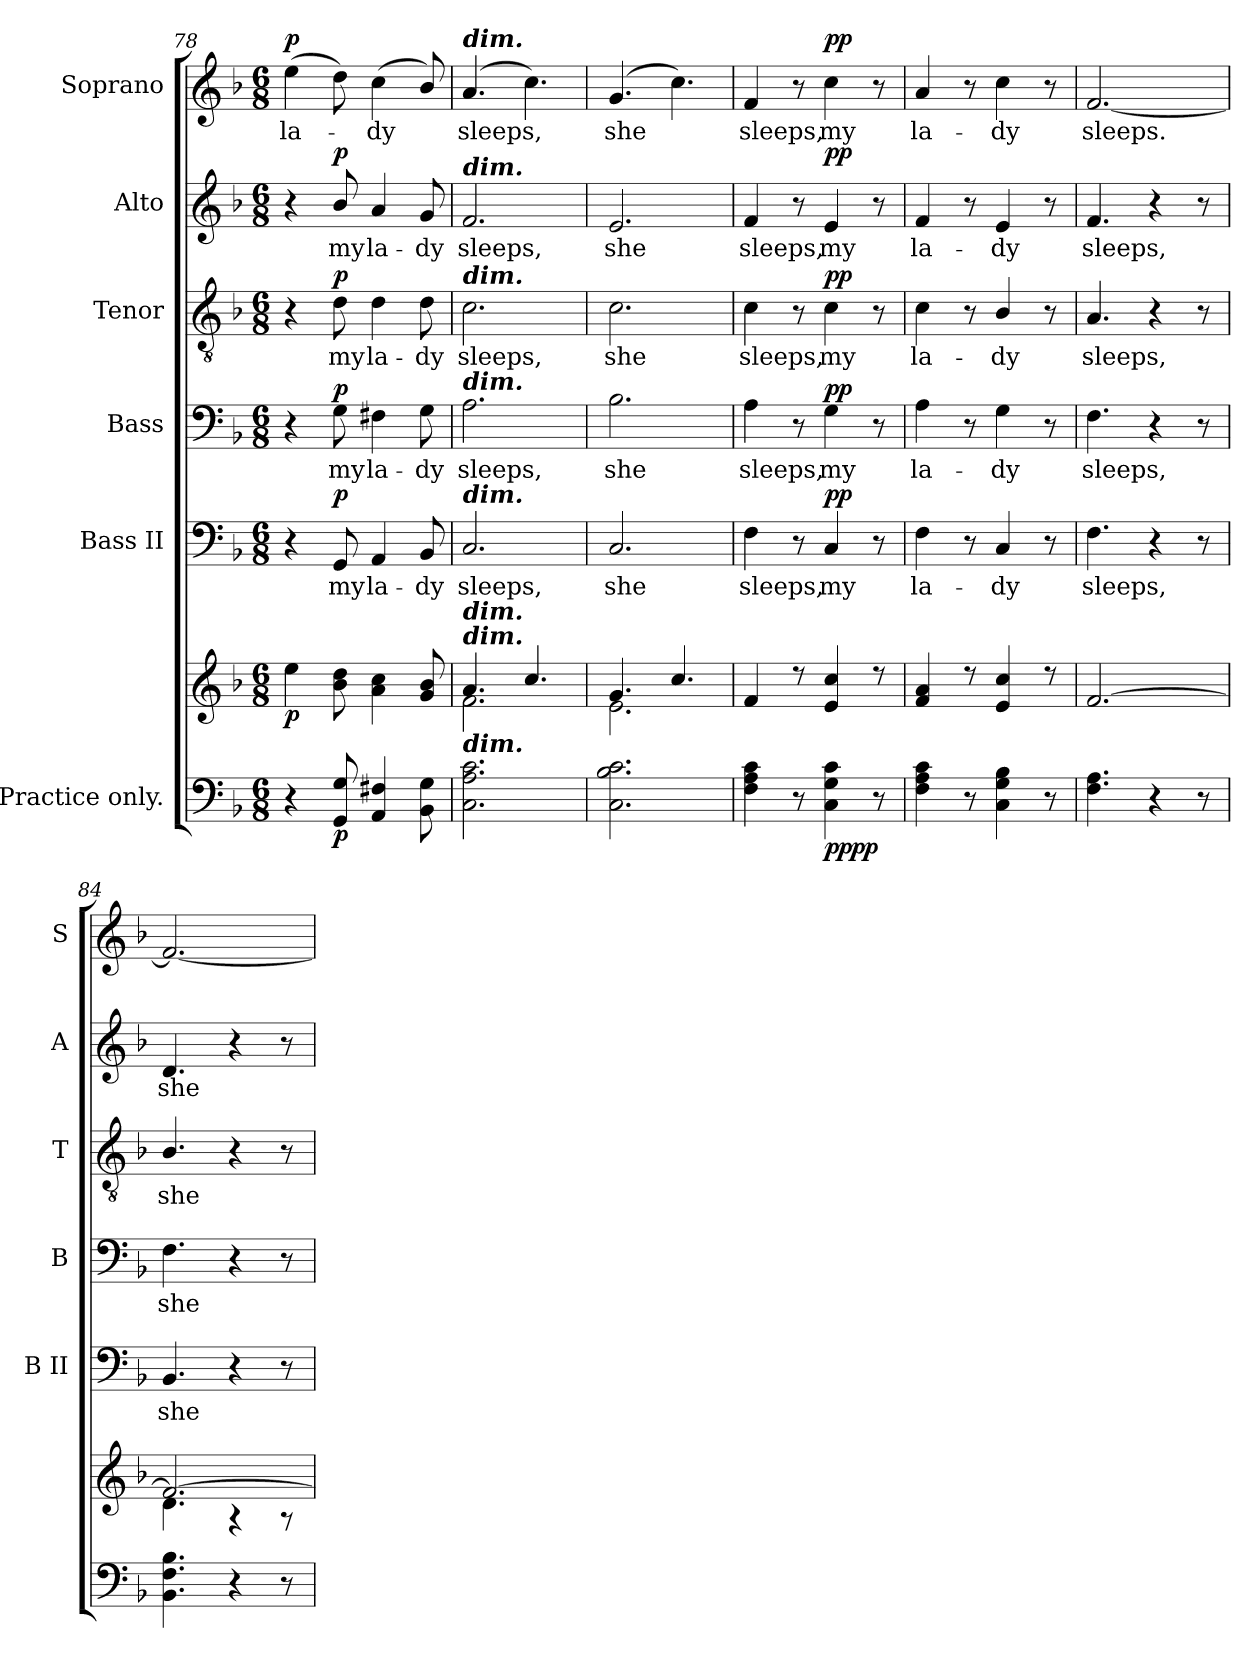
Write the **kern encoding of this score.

**kern	**kern	**dynam	**kern	**text	**dynam	**kern	**text	**dynam	**kern	**text	**dynam	**kern	**text	**dynam	**kern	**text	**dynam
*part6	*part6	*part6	*part5	*part5	*part5	*part4	*part4	*part4	*part3	*part3	*part3	*part2	*part2	*part2	*part1	*part1	*part1
*staff7	*staff6	*staff6/7	*staff5	*staff5	*staff5	*staff4	*staff4	*staff4	*staff3	*staff3	*staff3	*staff2	*staff2	*staff2	*staff1	*staff1	*staff1
*I"Practice only.	*	*	*I"Bass II	*	*	*I"Bass	*	*	*I"Tenor	*	*	*I"Alto	*	*	*I"Soprano	*	*
*	*	*	*I'B II	*	*	*I'B	*	*	*I'T	*	*	*I'A	*	*	*I'S	*	*
!!LO:LB:g=z
*clefF4	*clefG2	*	*clefF4	*	*	*clefF4	*	*	*clefGv2	*	*	*clefG2	*	*	*clefG2	*	*
*k[b-]	*k[b-]	*	*k[b-]	*	*	*k[b-]	*	*	*k[b-]	*	*	*k[b-]	*	*	*k[b-]	*	*
*F:	*F:	*	*F:	*	*	*F:	*	*	*F:	*	*	*F:	*	*	*F:	*	*
*M6/8	*M6/8	*	*M6/8	*	*	*M6/8	*	*	*M6/8	*	*	*M6/8	*	*	*M6/8	*	*
=78	=78	=78	=78	=78	=78	=78	=78	=78	=78	=78	=78	=78	=78	=78	=78	=78	=78
*	*^	*	*	*	*	*	*	*	*	*	*	*	*	*	*	*	*
!	!	!	!LO:DY:b	!	!	!	!	!	!	!	!	!	!	!	!	!	!LO:LY:b	!LO:DY:b
4r	4ee\	2.ryy	p	4r	.	.	4r	.	.	4r	.	.	4r	.	.	(>4ee	la-	p
!	!	!	!LO:DY:b=2	!	!LO:LY:b	!LO:DY:b	!	!LO:LY:b	!LO:DY:b	!	!LO:LY:b	!LO:DY:b	!	!LO:LY:b	!LO:DY:b	!	!	!
8GG 8G	8b-\ 8dd\	.	p	8GG	my	p	8G	my	p	8d	my	p	8b-/	my	p	8dd)	.	.
!	!	!	!	!	!LO:LY:b	!	!	!LO:LY:b	!	!	!LO:LY:b	!	!	!LO:LY:b	!	!	!LO:LY:b	!
4AA 4F#X	4a\ 4cc\	.	.	4AA	la-	.	4F#X	la-	.	4d	la-	.	4a	la-	.	(<4cc	dy	.
!	!	!	!	!	!LO:LY:b	!	!	!LO:LY:b	!	!	!LO:LY:b	!	!	!LO:LY:b	!	!	!	!
8BB- 8G	8g/ 8b-/	.	.	8BB-	-dy	.	8G	-dy	.	8d	-dy	.	8g	-dy	.	8b-/)	.	.
=79	=79	=79	=79	=79	=79	=79	=79	=79	=79	=79	=79	=79	=79	=79	=79	=79	=79	=79
!	!	!	!	!	!	!	!	!	!	!	!	!	!	!	!	!LO:TX:a:Bi:t=dim.	!	!
!	!	!	!	!	!	!	!	!	!	!	!	!	!LO:TX:a:Bi:t=dim.	!	!	!	!	!
!	!	!	!	!	!	!	!	!	!	!LO:TX:a:Bi:t=dim.	!	!	!	!	!	!	!	!
!	!	!	!	!	!	!	!LO:TX:a:Bi:t=dim.	!	!	!	!	!	!	!	!	!	!	!
!	!	!	!	!LO:TX:a:Bi:t=dim.	!	!	!	!	!	!	!	!	!	!	!	!	!	!
!	!LO:TX:a:Bi:t=dim.	!	!	!	!	!	!	!	!	!	!	!	!	!	!	!	!	!
!	!LO:TX:a:Bi:t=dim.	!	!	!	!	!	!	!	!	!	!	!	!	!	!	!	!	!
!LO:TX:a:Bi:t=dim.	!	!	!	!	!	!	!	!	!	!	!	!	!	!	!	!	!	!
!	!	!	!	!	!LO:LY:b	!	!	!LO:LY:b	!	!	!LO:LY:b	!	!	!LO:LY:b	!	!	!LO:LY:b	!
2.C 2.A 2.c	4.a/	2.f\	.	2.C	sleeps,	.	2.A	sleeps,	.	2.c	sleeps,	.	2.f	sleeps,	.	(<4.a	sleeps,	.
.	4.cc/	.	.	.	.	.	.	.	.	.	.	.	.	.	.	4.cc)	.	.
=80	=80	=80	=80	=80	=80	=80	=80	=80	=80	=80	=80	=80	=80	=80	=80	=80	=80	=80
!	!	!	!	!	!LO:LY:b	!	!	!LO:LY:b	!	!	!LO:LY:b	!	!	!LO:LY:b	!	!	!LO:LY:b	!
2.C 2.B- 2.c	4.g/	2.e\	.	2.C	she	.	2.B-	she	.	2.c	she	.	2.e	she	.	(4.g	she	.
.	4.cc/	.	.	.	.	.	.	.	.	.	.	.	.	.	.	4.cc)	.	.
=81	=81	=81	=81	=81	=81	=81	=81	=81	=81	=81	=81	=81	=81	=81	=81	=81	=81	=81
!	!	!	!	!	!LO:LY:b	!	!	!LO:LY:b	!	!	!LO:LY:b	!	!	!LO:LY:b	!	!	!LO:LY:b	!
4F 4A 4c	4f/	2.ryy	.	4F	sleeps,	.	4A	sleeps,	.	4c	sleeps,	.	4f	sleeps,	.	4f	sleeps,	.
8r	8r	.	.	8r	.	.	8r	.	.	8r	.	.	8r	.	.	8r	.	.
!	!	!	!LO:DY:b=2	!	!LO:LY:b	!	!	!LO:LY:b	!	!	!LO:LY:b	!	!	!LO:LY:b	!	!	!LO:LY:b	!
!	!	!	!LO:DY:n=1:b	!	!	!LO:DY:b	!	!	!LO:DY:b	!	!	!LO:DY:b	!	!	!LO:DY:b	!	!	!LO:DY:b
4C 4G 4c	4e/ 4cc/	.	pp pp	4C	my	pp	4G	my	pp	4c	my	pp	4e	my	pp	4cc	my	pp
8r	8r	.	.	8r	.	.	8r	.	.	8r	.	.	8r	.	.	8r	.	.
=82	=82	=82	=82	=82	=82	=82	=82	=82	=82	=82	=82	=82	=82	=82	=82	=82	=82	=82
!	!	!	!	!	!LO:LY:b	!	!	!LO:LY:b	!	!	!LO:LY:b	!	!	!LO:LY:b	!	!	!LO:LY:b	!
4F 4A 4c	4f/ 4a/	2.ryy	.	4F	la-	.	4A	la-	.	4c	la-	.	4f	la-	.	4a	la-	.
8r	8r	.	.	8r	.	.	8r	.	.	8r	.	.	8r	.	.	8r	.	.
!	!	!	!	!	!LO:LY:b	!	!	!LO:LY:b	!	!	!LO:LY:b	!	!	!LO:LY:b	!	!	!LO:LY:b	!
4C 4G 4B-	4e/ 4cc/	.	.	4C	-dy	.	4G	-dy	.	4B-/	-dy	.	4e	-dy	.	4cc	-dy	.
8r	8r	.	.	8r	.	.	8r	.	.	8r	.	.	8r	.	.	8r	.	.
=83	=83	=83	=83	=83	=83	=83	=83	=83	=83	=83	=83	=83	=83	=83	=83	=83	=83	=83
!	!	!	!	!	!LO:LY:b	!	!	!LO:LY:b	!	!	!LO:LY:b	!	!	!LO:LY:b	!	!	!LO:LY:b	!
4.F 4.A	[2.f/	2.ryy	.	4.F	sleeps,	.	4.F	sleeps,	.	4.A	sleeps,	.	4.f	sleeps,	.	[2.f	sleeps.	.
4r	.	.	.	4r	.	.	4r	.	.	4r	.	.	4r	.	.	.	.	.
8r	.	.	.	8r	.	.	8r	.	.	8r	.	.	8r	.	.	.	.	.
=84	=84	=84	=84	=84	=84	=84	=84	=84	=84	=84	=84	=84	=84	=84	=84	=84	=84	=84
!	!	!	!	!	!LO:LY:b	!	!	!LO:LY:b	!	!	!LO:LY:b	!	!	!LO:LY:b	!	!	!	!
4.BB- 4.F 4.B-	2.f/_	4.d\	.	4.BB-	she	.	4.F	she	.	4.B-/	she	.	4.d	she	.	2.f_	.	.
4r	.	4r	.	4r	.	.	4r	.	.	4r	.	.	4r	.	.	.	.	.
8r	.	8r	.	8r	.	.	8r	.	.	8r	.	.	8r	.	.	.	.	.
*	*v	*v	*	*	*	*	*	*	*	*	*	*	*	*	*	*	*	*
=	=	=	=	=	=	=	=	=	=	=	=	=	=	=	=	=	=
*-	*-	*-	*-	*-	*-	*-	*-	*-	*-	*-	*-	*-	*-	*-	*-	*-	*-
